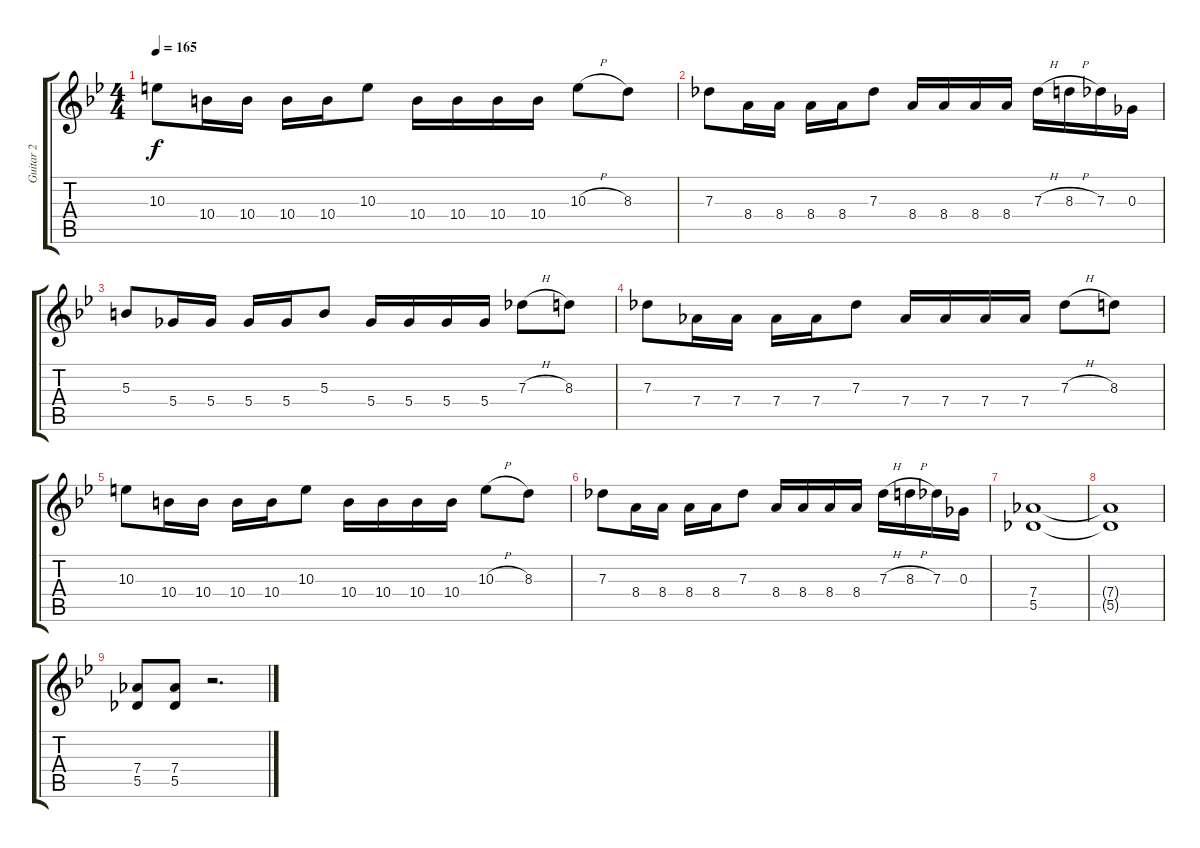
\track ("Guitar 2" "Guitar 2") {instrument overdrivenguitar}
\staff {score tabs}
\tuning (Eb4 Bb3 Gb3 Db3 Ab2 Eb2) {hide}
\ts (4 4)
\tempo 165
\clef g2
\ks bb
10.3.8{dy f} 10.4.16 10.4.16 10.4.16 10.4.16 10.3.8 10.4.16 10.4.16 10.4.16 10.4.16 10.3{h}.8 8.3.8 |
7.3.8 8.4.16 8.4.16 8.4.16 8.4.16 7.3.8 8.4.16 8.4.16 8.4.16 8.4.16 7.3{h}.16 8.3{h}.16 7.3.16 0.3.16 |
5.3.8 5.4.16 5.4.16 5.4.16 5.4.16 5.3.8 5.4.16 5.4.16 5.4.16 5.4.16 7.3{h}.8 8.3.8 |
7.3.8 7.4.16 7.4.16 7.4.16 7.4.16 7.3.8 7.4.16 7.4.16 7.4.16 7.4.16 7.3{h}.8 8.3.8 |
10.3.8 10.4.16 10.4.16 10.4.16 10.4.16 10.3.8 10.4.16 10.4.16 10.4.16 10.4.16 10.3{h}.8 8.3.8 |
7.3.8 8.4.16 8.4.16 8.4.16 8.4.16 7.3.8 8.4.16 8.4.16 8.4.16 8.4.16 7.3{h}.16 8.3{h}.16 7.3.16 0.3.16 |
(7.4 5.5).1 |
(7.4{t} 5.5{t}).1 |
(7.4 5.5).8 (7.4 5.5).8 r.2{d}
